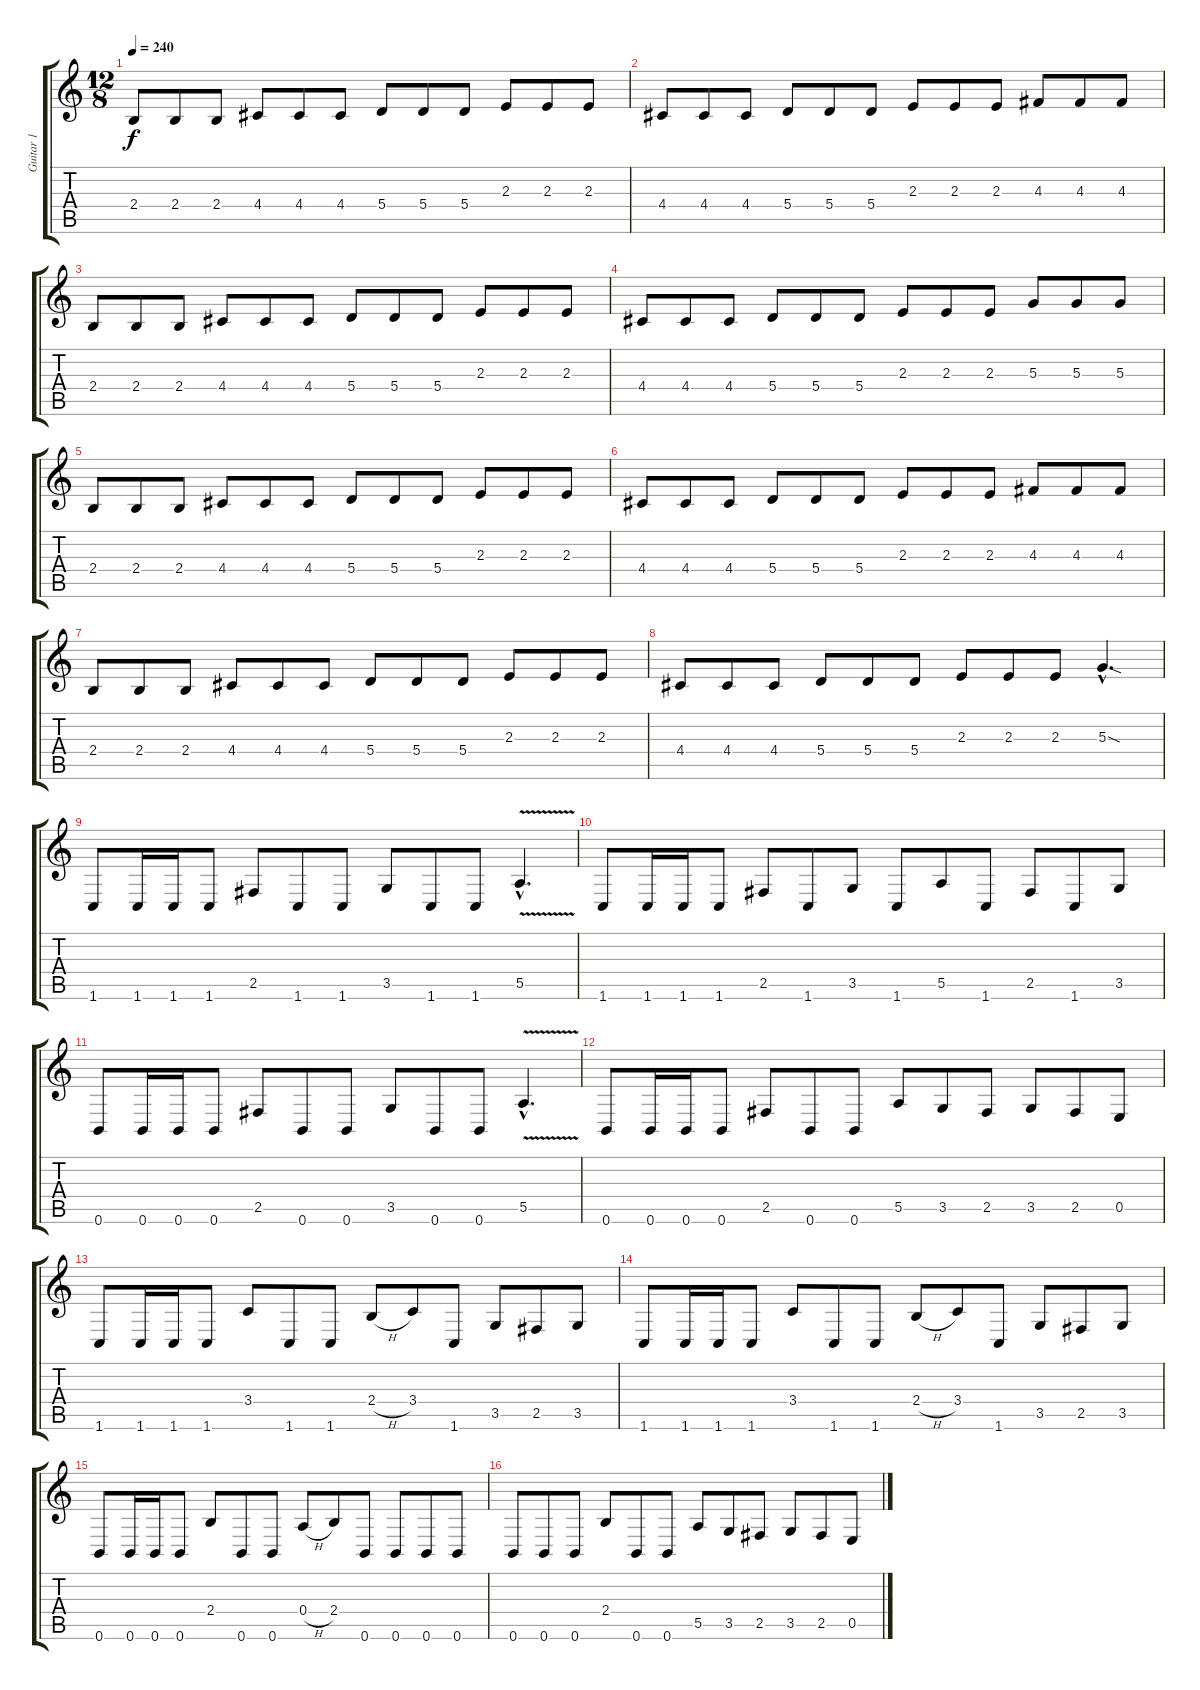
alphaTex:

\track ("Guitar 1" "Guitar 1") {instrument distortionguitar}
\staff {score tabs}
\tuning (B3 Gb3 D3 A2 E2 B1) {hide}
\ts (12 8)
\tempo 240
\clef g2
\ks c
2.4.8{dy f instrument distortionguitar} 2.4.8 2.4.8 4.4.8 4.4.8 4.4.8 5.4.8 5.4.8 5.4.8 2.3.8 2.3.8 2.3.8 |
4.4.8 4.4.8 4.4.8 5.4.8 5.4.8 5.4.8 2.3.8 2.3.8 2.3.8 4.3.8 4.3.8 4.3.8 |
2.4.8 2.4.8 2.4.8 4.4.8 4.4.8 4.4.8 5.4.8 5.4.8 5.4.8 2.3.8 2.3.8 2.3.8 |
4.4.8 4.4.8 4.4.8 5.4.8 5.4.8 5.4.8 2.3.8 2.3.8 2.3.8 5.3.8 5.3.8 5.3.8 |
2.4.8 2.4.8 2.4.8 4.4.8 4.4.8 4.4.8 5.4.8 5.4.8 5.4.8 2.3.8 2.3.8 2.3.8 |
4.4.8 4.4.8 4.4.8 5.4.8 5.4.8 5.4.8 2.3.8 2.3.8 2.3.8 4.3.8 4.3.8 4.3.8 |
2.4.8 2.4.8 2.4.8 4.4.8 4.4.8 4.4.8 5.4.8 5.4.8 5.4.8 2.3.8 2.3.8 2.3.8 |
4.4.8 4.4.8 4.4.8 5.4.8 5.4.8 5.4.8 2.3.8 2.3.8 2.3.8 5.3{sod hac}.4{d} |
1.6.8 1.6.16 1.6.16 1.6.8 2.5.8 1.6.8 1.6.8 3.5.8 1.6.8 1.6.8 5.5{v hac}.4{d} |
1.6.8 1.6.16 1.6.16 1.6.8 2.5.8 1.6.8 3.5.8 1.6.8 5.5.8 1.6.8 2.5.8 1.6.8 3.5.8 |
0.6.8 0.6.16 0.6.16 0.6.8 2.5.8 0.6.8 0.6.8 3.5.8 0.6.8 0.6.8 5.5{v hac}.4{d} |
0.6.8 0.6.16 0.6.16 0.6.8 2.5.8 0.6.8 0.6.8 5.5.8 3.5.8 2.5.8 3.5.8 2.5.8 0.5.8 |
1.6.8 1.6.16 1.6.16 1.6.8 3.4.8 1.6.8 1.6.8 2.4{h}.8 3.4.8 1.6.8 3.5.8 2.5.8 3.5.8 |
1.6.8 1.6.16 1.6.16 1.6.8 3.4.8 1.6.8 1.6.8 2.4{h}.8 3.4.8 1.6.8 3.5.8 2.5.8 3.5.8 |
0.6.8 0.6.16 0.6.16 0.6.8 2.4.8 0.6.8 0.6.8 0.4{h}.8 2.4.8 0.6.8 0.6.8 0.6.8 0.6.8 |
0.6.8 0.6.8 0.6.8 2.4.8 0.6.8 0.6.8 5.5.8 3.5.8 2.5.8 3.5.8 2.5.8 0.5.8
